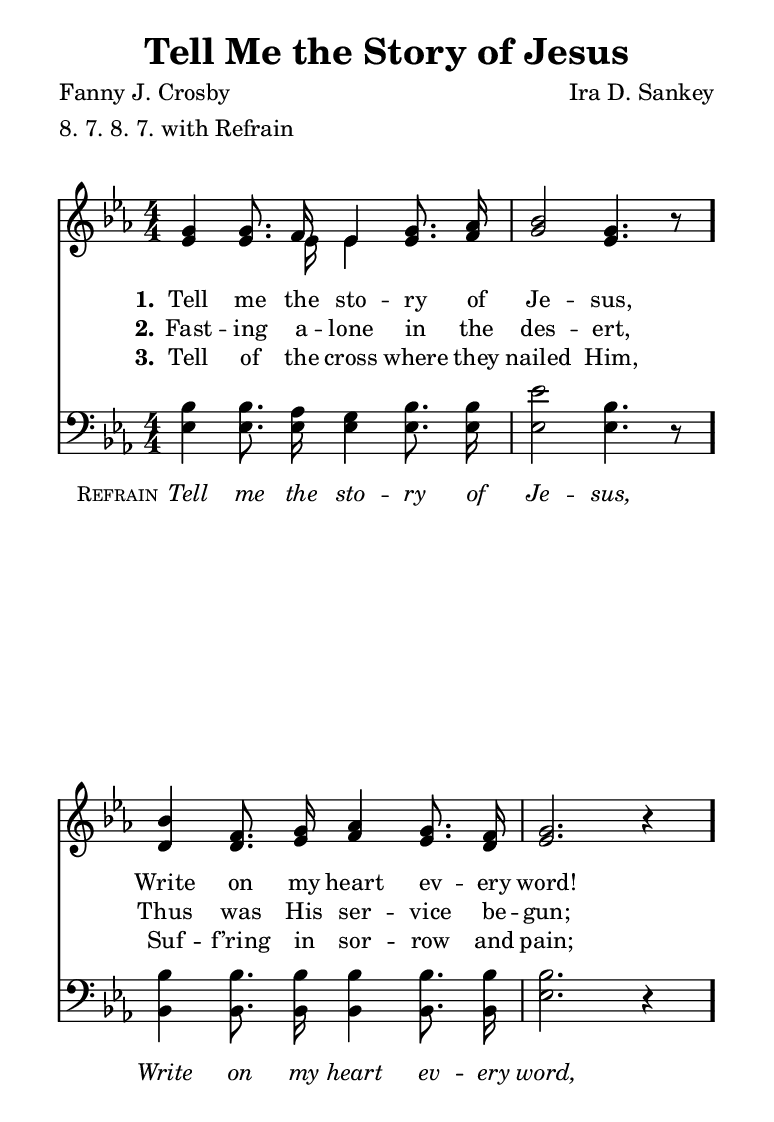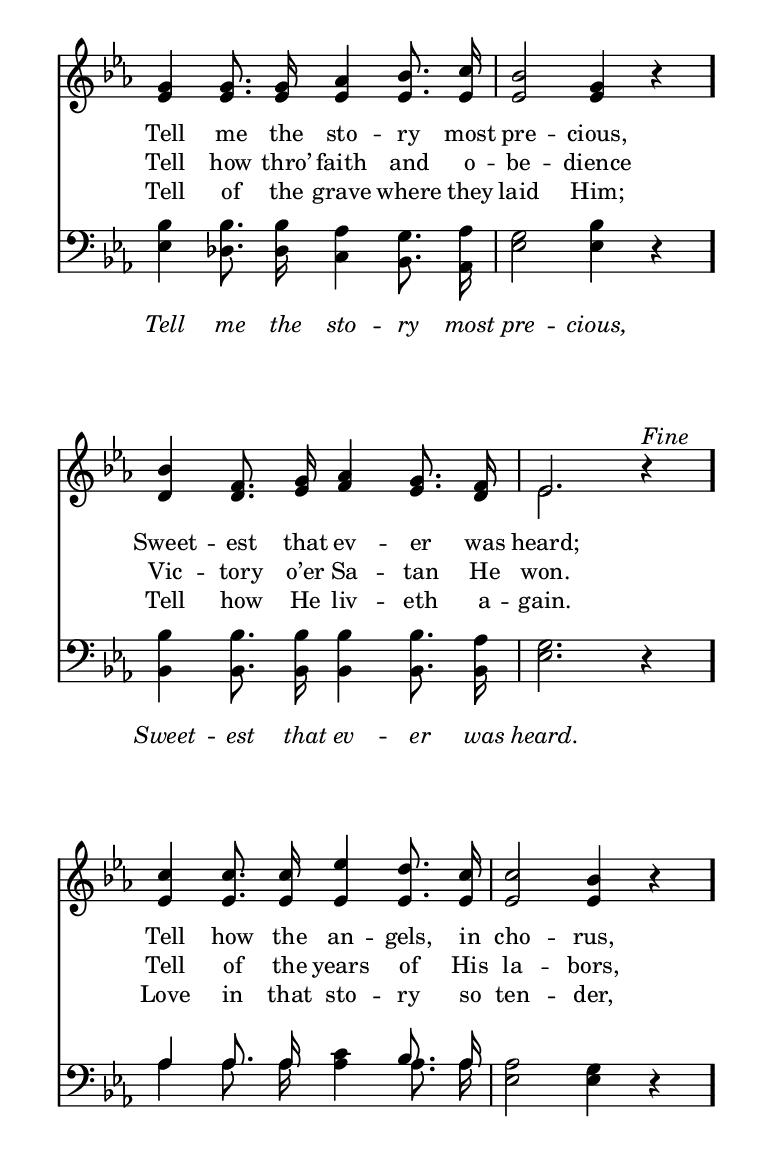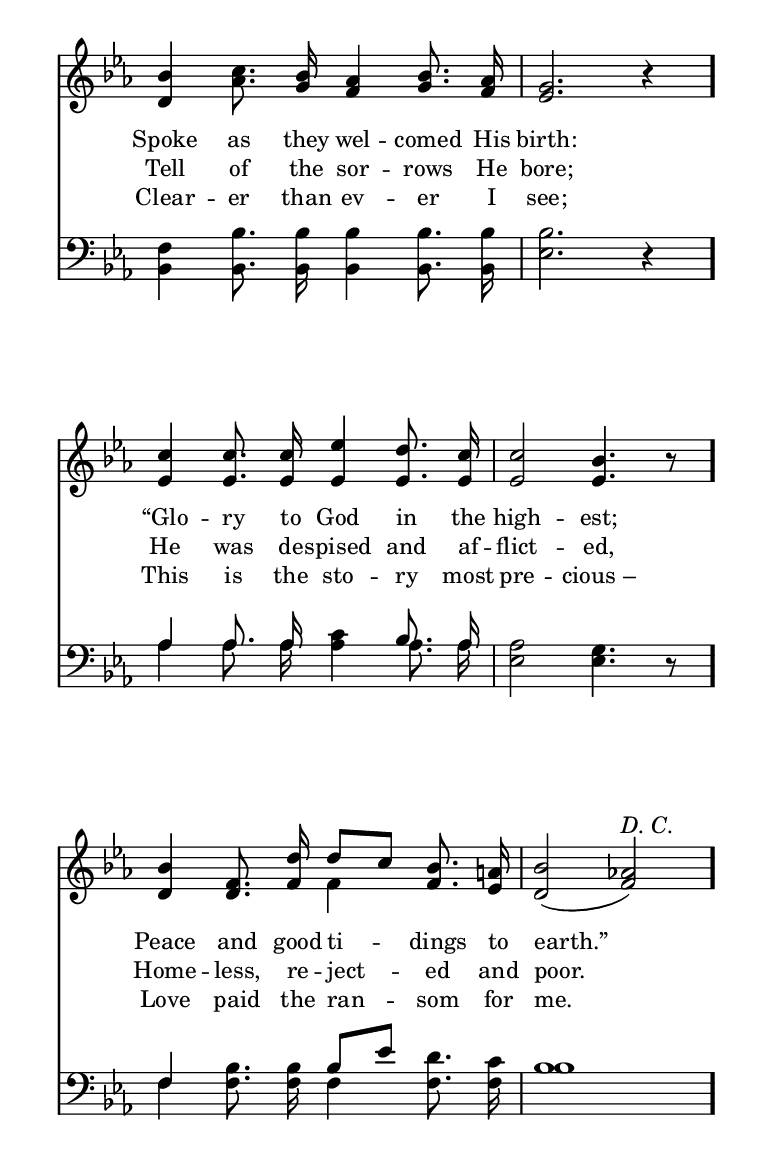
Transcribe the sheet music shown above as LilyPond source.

\include "common/global.ily"
\paper {
  \include "common/paper.ily"
}

\header{
  %children
  hymnnumber = "358"
  title = "Tell Me the Story of Jesus"
  tunename = ""
  meter = "8. 7. 8. 7. with Refrain"
  poet = "Fanny J. Crosby"
  composer = "Ira D. Sankey"
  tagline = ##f
}

global = {
  \include "common/overrides.ily"
  \override Staff.TimeSignature.style = #'numbered
  \time 4/4
  \override Score.MetronomeMark.transparent = ##t % hide all fermata changes too
  \tempo 4=80
  \key ees \major
  \autoBeamOff
}

patternA = { c4 c8. c16 c4 c8. c16 | } % s2 s4. r8

refrainNotesSoprano = {
\global
\relative c'' {

  \changePitch \patternA { g g f ees g aes | } bes2 g4. r8
  \changePitch \patternA { bes f g aes g f | } g2. r4
  \changePitch \patternA { g g g aes bes c | } bes2 g4 r4
  \changePitch \patternA { bes f g aes g f | } ees2. r4^\markup{\italic Fine}

}
}

notesSoprano = {
\global
\relative c'' {

  \refrainNotesSoprano
  \changePitch \patternA { c c c ees d c | } c2 bes4 r4
  \changePitch \patternA { bes c bes aes bes aes | } g2. r4
  \changePitch \patternA { c c c ees d c | } c2 bes4. r8
  \changePitch \patternA { bes f d' } d8[ c] bes8. a16 | bes2( aes!)^\markup{\italic {D. C.}} |

  \bar "." % not actually the end, so not "|."

}
}

refrainNotesAlto = {
\global
\relative e' {

  \changePitch \patternA { ees ees ees ees ees f | } g2 ees4. r8
  \changePitch \patternA { d d ees f ees d | } ees2. r4
  \changePitch \patternA { ees ees ees ees ees ees | } ees2 ees4 r4
  \changePitch \patternA { d d ees f ees d | } ees2. r4

}
}

notesAlto = {
\global
\relative e' {

  \refrainNotesAlto
  \changePitch \patternA { ees ees ees ees ees ees | } ees2 ees4 r4
  \changePitch \patternA { d aes' g f g f | } ees2. r4
  \changePitch \patternA { ees ees ees ees ees ees | } ees2 ees4. r8
  \changePitch \patternA { d d f f f ees } d2( f) |

}
}

refrainNotesTenor = {
\global
\relative a {

  \changePitch \patternA { bes bes aes g bes bes | } ees2 bes4. r8
  \changePitch \patternA { bes bes bes bes bes bes | } bes2. r4
  \changePitch \patternA { bes bes bes aes g aes | } g2 bes4 r4
  \changePitch \patternA { bes bes bes bes bes aes | } g2. r4

}
}

notesTenor = {
\global
\relative a {

  \refrainNotesTenor
  \changePitch \patternA { aes aes aes c bes aes | } aes2 g4 r4
  \changePitch \patternA { f bes bes bes bes bes | } bes2. r4
  \changePitch \patternA { aes aes aes c bes aes | } aes2 g4. r8
  \changePitch \patternA { f bes bes } bes8[ ees] d8. c16 | bes1 |

}
}

refrainNotesBass = {
\global
\relative f {

  \changePitch \patternA { ees ees ees ees ees ees | } ees2 ees4. r8
  \changePitch \patternA { bes bes bes bes bes bes | } ees2. r4
  \changePitch \patternA { ees des des c bes aes | } ees'2 ees4 r4
  \changePitch \patternA { bes bes bes bes bes bes | } ees2. r4

}
}

notesBass = {
\global
\relative f {

  \refrainNotesBass
  \changePitch \patternA { aes aes aes aes aes aes | } ees2 ees4 r4
  \changePitch \patternA { bes bes bes bes bes bes | } ees2. r4
  \changePitch \patternA { aes aes aes aes aes aes | } ees2 ees4. r8
  \changePitch \patternA { f f f f f f | } bes1 |

}
}

Refrain = \lyricmode {
\set stanza = \markup \small \normal-text \caps "Refrain"

\italicsOn Tell me the sto -- ry of Je -- sus, \bar "."
Write on my heart ev -- ery word, \bar "."
Tell me the sto -- ry most pre -- cious, \bar "."
Sweet -- est that ev -- er was heard. \bar "."

}

wordsA = \lyricmode {
\set stanza = "1."

Tell me the sto -- ry of Je -- sus, \bar "."
Write on my heart ev -- ery word! \bar "."
Tell me the sto -- ry most pre -- cious, \bar "."
Sweet -- est that ev -- er was heard; \bar "."
Tell how the an -- gels, in cho -- rus, \bar "."
Spoke as they wel -- comed His birth: \bar "."
“Glo -- ry to God in the high -- est; \bar "."
Peace and good ti -- dings to earth.” \bar "."

}

wordsB = \lyricmode {
\set stanza = "2."

Fast -- ing a -- lone in the des -- ert,
Thus was His ser -- vice be -- gun;
Tell how thro’ faith and o -- be -- dience
Vic -- tory o’er Sa -- tan He won.
Tell of the years of His la -- bors,
Tell of the sor -- rows He bore;
He was de -- spised and af -- flict -- ed,
Home -- less, re -- ject -- ed and poor.

}

wordsC = \lyricmode {
\set stanza = "3."

Tell of the cross where they nailed Him,
Suf -- f’ring in sor -- row and pain;
Tell of the grave where they laid Him;
Tell how He liv -- eth a -- gain.
Love in that sto -- ry so ten -- der,
Clear -- er than ev -- er I see;
This is the sto -- ry most pre -- cious_–
Love paid the ran -- som for me.

}

\score {
  \context ChoirStaff <<
    \context Staff = upper <<
      \set Staff.autoBeaming = ##f
      \set ChoirStaff.systemStartDelimiter = #'SystemStartBar
      \set ChoirStaff.printPartCombineTexts = ##f
      \partcombine #'(2 . 11) \notesSoprano \notesAlto
      \context NullVoice = sopranos { \voiceOne << \notesSoprano >> }
      \context Lyrics = one   \lyricsto sopranos \wordsA
      \context Lyrics = two   \lyricsto sopranos \wordsB
      \context Lyrics = three \lyricsto sopranos \wordsC
    >>
    \context Staff = men <<
      \set Staff.autoBeaming = ##f
      \clef bass
      \set ChoirStaff.printPartCombineTexts = ##f
      \partcombine #'(2 . 11) \notesTenor \notesBass
    >>
    \new Lyrics \with { alignBelowContext = men } \lyricsto sopranos \Refrain
  >>
  \layout {
    \include "common/layout.ily"
  }
}

#(cond ((ly:get-option 'eog-midi-permitted) #{ \score {
  \context ChoirStaff <<
    \context Staff = upper <<
      \context Voice = sopranos { \voiceOne { \notesSoprano \refrainNotesSoprano } }
      \context Voice = altos { \voiceTwo { \notesAlto \refrainNotesAlto } }
    >>
    \context Staff = men <<
      \clef bass
      \context Voice = tenors { \voiceOne { \notesTenor \refrainNotesTenor } }
      \context Voice = basses { \voiceTwo { \notesBass \refrainNotesBass } }
    >>
  >>
  \midi{
    \include "common/midi.ily"
  }
} #}))

\version "2.19.49"  % necessary for upgrading to future LilyPond versions.

% vi:set et ts=2 sw=2 ai nocindent syntax=lilypond:
